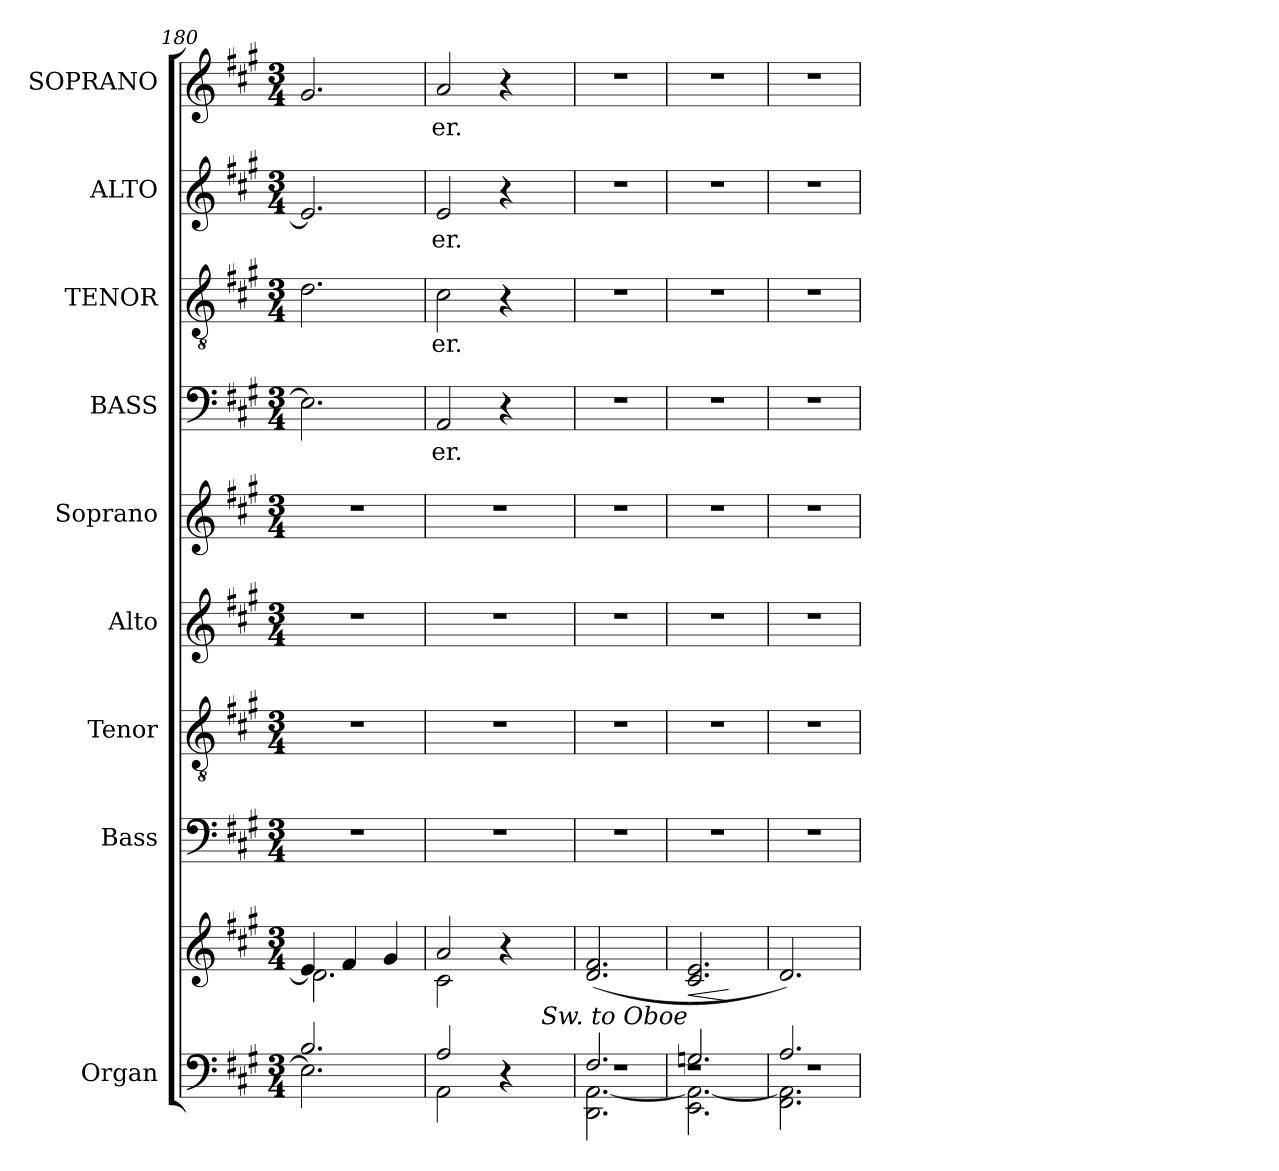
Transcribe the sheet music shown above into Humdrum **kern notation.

**kern	**kern	**dynam	**kern	**kern	**kern	**kern	**kern	**text	**kern	**text	**kern	**text	**kern	**text
*part9	*part9	*part9	*part8	*part7	*part6	*part5	*part4	*part4	*part3	*part3	*part2	*part2	*part1	*part1
*staff10	*staff9	*staff9/10	*staff8	*staff7	*staff6	*staff5	*staff4	*staff4	*staff3	*staff3	*staff2	*staff2	*staff1	*staff1
*I"Organ	*	*	*I"Bass	*I"Tenor	*I"Alto	*I"Soprano	*I"BASS	*	*I"TENOR	*	*I"ALTO	*	*I"SOPRANO	*
*I'Org.	*	*	*I'B.	*I'T.	*I'A.	*I'S.	*I'B.	*	*I'T.	*	*I'A.	*	*I'S.	*
*clefF4	*clefG2	*	*clefF4	*clefGv2	*clefG2	*clefG2	*clefF4	*	*clefGv2	*	*clefG2	*	*clefG2	*
*	*	*	*	*ITrd7c12	*	*	*	*	*ITrd7c12	*	*	*	*	*
*k[f#c#g#]	*k[f#c#g#]	*	*k[f#c#g#]	*k[f#c#g#]	*k[f#c#g#]	*k[f#c#g#]	*k[f#c#g#]	*	*k[f#c#g#]	*	*k[f#c#g#]	*	*k[f#c#g#]	*
*A:	*A:	*	*A:	*A:	*A:	*A:	*A:	*	*A:	*	*A:	*	*A:	*
*M3/4	*M3/4	*	*M3/4	*M3/4	*M3/4	*M3/4	*M3/4	*	*M3/4	*	*M3/4	*	*M3/4	*
=180	=180	=180	=180	=180	=180	=180	=180	=180	=180	=180	=180	=180	=180	=180
*^	*^	*	*	*	*	*	*	*	*	*	*	*	*	*
!	!	!	!	!	!LO:N:vis=1	!LO:N:vis=1	!LO:N:vis=1	!LO:N:vis=1	!	!	!	!	!	!	!	!
2.Bi/	2.Ei\]	4ei/]	2.di\	.	2.r	2.r	2.r	2.r	2.Ei\]	.	2.Di\	.	2.ei/]	.	2.g#i/	.
.	.	4f#i/	.	.	.	.	.	.	.	.	.	.	.	.	.	.
.	.	4g#i/	.	.	.	.	.	.	.	.	.	.	.	.	.	.
=181	=181	=181	=181	=181	=181	=181	=181	=181	=181	=181	=181	=181	=181	=181	=181	=181
!	!	!	!	!	!LO:N:vis=1	!LO:N:vis=1	!LO:N:vis=1	!LO:N:vis=1	!	!	!	!	!	!	!	!
!	!	!	!	!	!	!	!	!	!	!LO:LY:b:color=#000000	!	!	!	!	!	!
!	!	!	!	!	!	!	!	!	!	!	!	!LO:LY:b:color=#000000	!	!	!	!
!	!	!	!	!	!	!	!	!	!	!	!	!	!	!LO:LY:b:color=#000000	!	!
!	!	!	!	!	!	!	!	!	!	!	!	!	!	!	!	!LO:LY:b:color=#000000
*	*^	*	*	*	*	*	*	*	*	*	*	*	*	*	*	*
2Ai/	2AAi\	2ryy	2ai/	2c#i\	.	2.r	2.r	2.r	2.r	2AAi/	-er.	2C#i\	-er.	2ei/	-er.	2ai/	-er.
4r	4ryy	16ryy	4r	4ryy	.	.	.	.	.	4r	.	4r	.	4r	.	4r	.
.	.	32ryy	.	.	.	.	.	.	.	.	.	.	.	.	.	.	.
.	.	64ryy	.	.	.	.	.	.	.	.	.	.	.	.	.	.	.
.	.	256.ryy	.	.	.	.	.	.	.	.	.	.	.	.	.	.	.
!	!	!LO:TX:a:i:t=Sw. to Oboe	!	!	!	!	!	!	!	!	!	!	!	!	!	!	!
.	.	8ryy	.	.	.	.	.	.	.	.	.	.	.	.	.	.	.
.	.	128ryy	.	.	.	.	.	.	.	.	.	.	.	.	.	.	.
.	.	512ryy	.	.	.	.	.	.	.	.	.	.	.	.	.	.	.
=182	=182	=182	=182	=182	=182	=182	=182	=182	=182	=182	=182	=182	=182	=182	=182	=182	=182
!	!	!LO:N:vis=1	!	!	!	!LO:N:vis=1	!LO:N:vis=1	!LO:N:vis=1	!LO:N:vis=1	!LO:N:vis=1	!	!LO:N:vis=1	!	!LO:N:vis=1	!	!LO:N:vis=1	!
*	*	*	*v	*v	*	*	*	*	*	*	*	*	*	*	*	*	*
2.F#i/	2.DDi\ [2.AAi	2.r	(2.di/ 2.f#i	.	2.r	2.r	2.r	2.r	2.r	.	2.r	.	2.r	.	2.r	.
!!LO:LB:g=z
=183	=183	=183	=183	=183	=183	=183	=183	=183	=183	=183	=183	=183	=183	=183	=183	=183
!	!	!LO:N:vis=1	!	!LO:HP:b	!LO:N:vis=1	!LO:N:vis=1	!LO:N:vis=1	!LO:N:vis=1	!LO:N:vis=1	!	!LO:N:vis=1	!	!LO:N:vis=1	!	!LO:N:vis=1	!
2.Gni/	2.EEi\ 2.AAi_	2.r	2.c#i/ 2.ei	<	2.r	2.r	2.r	2.r	2.r	.	2.r	.	2.r	.	2.r	.
*v	*v	*v	*	*	*	*	*	*	*	*	*	*	*	*	*	*
.	.	[	.	.	.	.	.	.	.	.	.	.	.	.
=184	=184	=184	=184	=184	=184	=184	=184	=184	=184	=184	=184	=184	=184	=184
*^	*	*	*	*	*	*	*	*	*	*	*	*	*	*
*	*^	*	*	*	*	*	*	*	*	*	*	*	*	*	*
!	!	!LO:N:vis=1	!	!	!LO:N:vis=1	!LO:N:vis=1	!LO:N:vis=1	!LO:N:vis=1	!LO:N:vis=1	!	!LO:N:vis=1	!	!LO:N:vis=1	!	!LO:N:vis=1	!
2.Ai/	2.FF#i\ 2.AAi]	2.r	2.di/)	.	2.r	2.r	2.r	2.r	2.r	.	2.r	.	2.r	.	2.r	.
*v	*v	*v	*	*	*	*	*	*	*	*	*	*	*	*	*	*
=	=	=	=	=	=	=	=	=	=	=	=	=	=	=
*-	*-	*-	*-	*-	*-	*-	*-	*-	*-	*-	*-	*-	*-	*-
